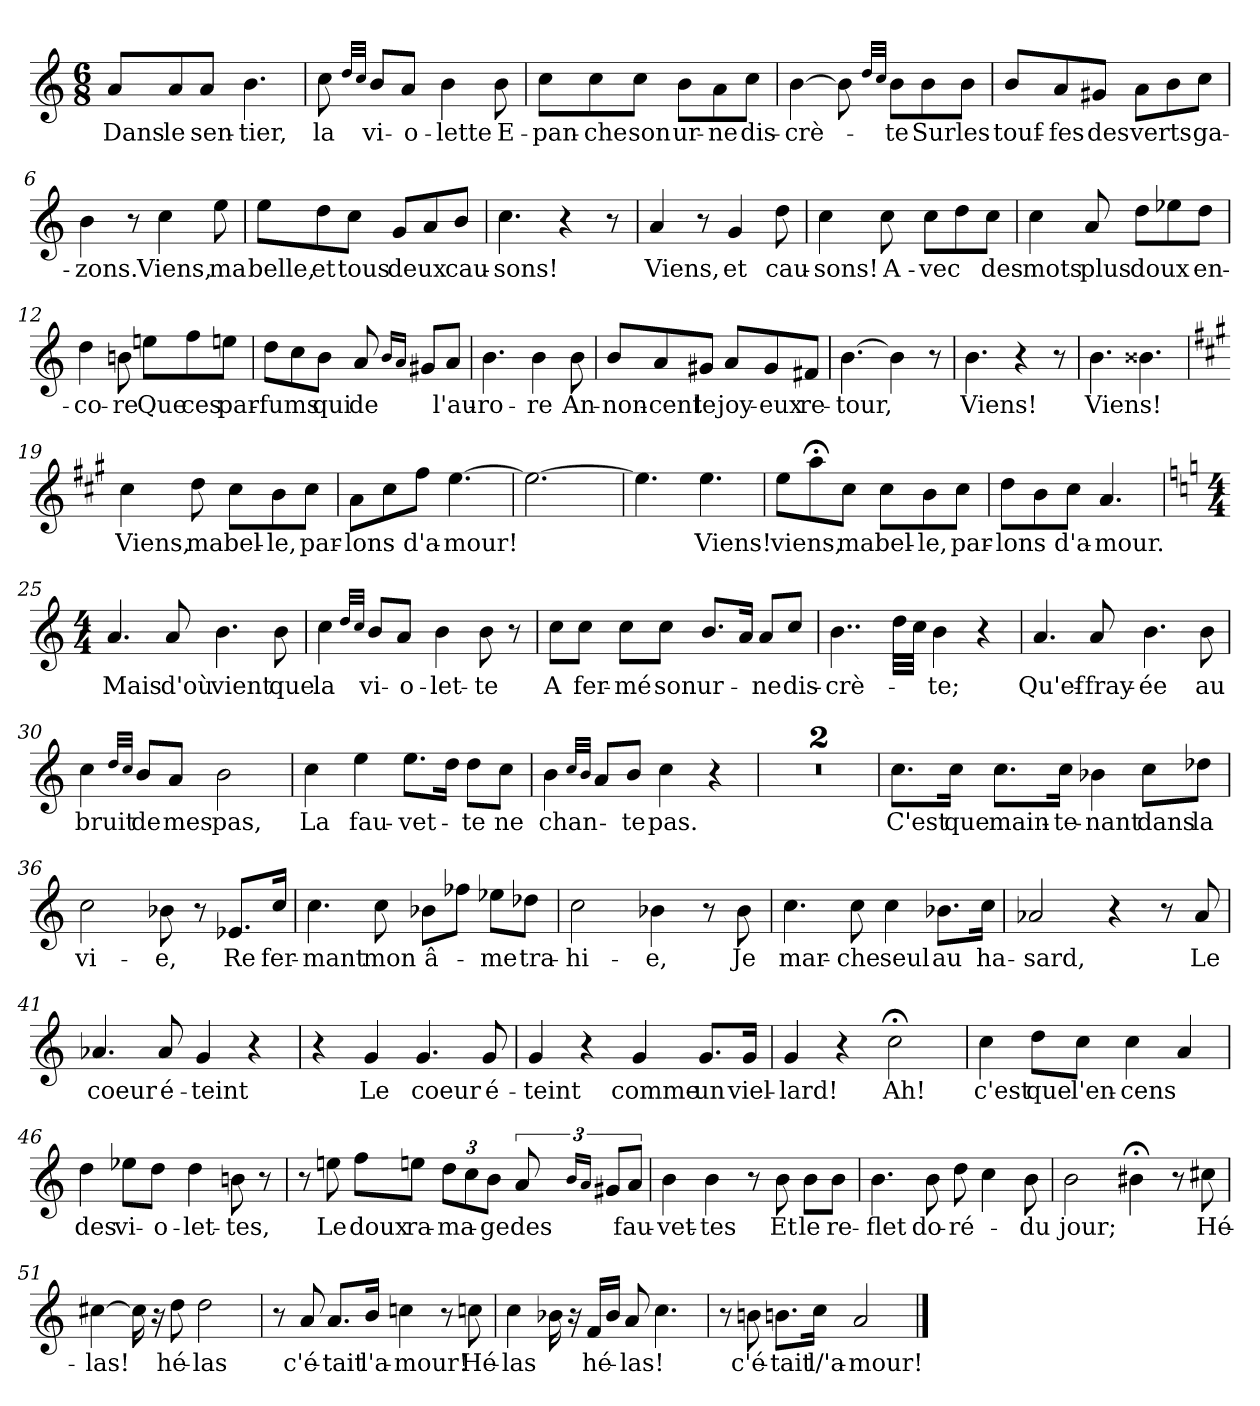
**kern	**text
*part1	*part1
*staff1	*staff1
*clefG2	*
*k[]	*
*M6/8	*
=1	=1
!	!LO:LY:b
8a/L	Dans
!	!LO:LY:b
8a/	le
!	!LO:LY:b
8a/J	sen-
!	!LO:LY:b
4.b\	-tier,
=2	=2
!	!LO:LY:b
8cc\	la
32qdd/LLL	.
32qcc/JJJ	.
!	!LO:LY:b
8b/L	vi-
!	!LO:LY:b
8a/J	-o-
!	!LO:LY:b
4b\	-lette
!	!LO:LY:b
8b\	E-
=3	=3
!	!LO:LY:b
8cc\L	-pan-
!	!LO:LY:b
8cc\	-che
!	!LO:LY:b
8cc\J	son
!	!LO:LY:b
8b\L	ur-
!	!LO:LY:b
8a\	-ne
!	!LO:LY:b
8cc\J	dis-
=4	=4
!	!LO:LY:b
[4b\	-crè-
8b\]	.
32qdd/LLL	.
32qcc/JJJ	.
!	!LO:LY:b
8b\L	-te
!	!LO:LY:b
8b\	Sur
!	!LO:LY:b
8b\J	les
=5	=5
!	!LO:LY:b
8b/L	touf-
!	!LO:LY:b
8a/	-fes
!	!LO:LY:b
8g#X/J	des
!	!LO:LY:b
8a\L	verts
8b\	.
!	!LO:LY:b
8cc\J	ga-
=6	=6
!	!LO:LY:b
4b\	-zons.
8r	.
!	!LO:LY:b
4cc\	Viens,
!	!LO:LY:b
8ee\	ma
!!LO:LB:g=z
=7	=7
!	!LO:LY:b
8ee\L	belle,
!	!LO:LY:b
8dd\	et
!	!LO:LY:b
8cc\J	tous
!	!LO:LY:b
8g/L	deux
8a/	.
!	!LO:LY:b
8b/J	cau-
=8	=8
!	!LO:LY:b
4.cc\	-sons!
4r	.
8r	.
=9	=9
!	!LO:LY:b
4a/	Viens,
8r	.
!	!LO:LY:b
4g/	et
!	!LO:LY:b
8dd\	cau-
=10	=10
!	!LO:LY:b
4cc\	-sons!
!	!LO:LY:b
8cc\	A-
!	!LO:LY:b
8cc\L	-vec
8dd\	.
!	!LO:LY:b
8cc\J	des
=11	=11
!	!LO:LY:b
4cc\	mots
!	!LO:LY:b
8a/	plus
!	!LO:LY:b
8dd\L	doux
8ee-X\	.
!	!LO:LY:b
8dd\J	en-
=12	=12
!	!LO:LY:b
4dd\	-co-
!	!LO:LY:b
8bn\	-re
!	!LO:LY:b
8een\L	Que
!	!LO:LY:b
8ff\	ces
!	!LO:LY:b
8een\J	par-
!!LO:LB:g=z
=13	=13
!	!LO:LY:b
8dd\L	-fums
8cc\	.
!	!LO:LY:b
8b\J	qui
!	!LO:LY:b
8a/	de
16qb/LL	.
16qa/JJ	.
8g#X/L	.
!	!LO:LY:b
8a/J	l'au-
=14	=14
!	!LO:LY:b
4.b\	-ro-
!	!LO:LY:b
4b\	-re
!	!LO:LY:b
8b\	An-
=15	=15
!	!LO:LY:b
8b/L	-non-
!	!LO:LY:b
8a/	-cent
!	!LO:LY:b
8g#X/J	le
!	!LO:LY:b
8a/L	joy-
!	!LO:LY:b
8g#/	-eux
!	!LO:LY:b
8f#X/J	re-
=16	=16
!	!LO:LY:b
[4.b\	-tour,
4b\]	.
8r	.
=17	=17
!	!LO:LY:b
4.b\	Viens!
4r	.
8r	.
=18	=18
!	!LO:LY:b
4.b\	Viens!
4.b##X\	.
=19	=19
*k[f#c#g#]	*
!	!LO:LY:b
4cc#\	Viens,
!	!LO:LY:b
8dd\	ma
!	!LO:LY:b
8cc#\L	bel-
!	!LO:LY:b
8b\	-le,
!	!LO:LY:b
8cc#\J	par-
!!LO:LB:g=z
=20	=20
!	!LO:LY:b
8a\L	-lons
8cc#\	.
!	!LO:LY:b
8ff#\J	d'a-
!	!LO:LY:b
[4.ee\	-mour!
=21	=21
2.ee\_	.
=22	=22
4.ee\]	.
!	!LO:LY:b
4.ee\	Viens!
=23	=23
!	!LO:LY:b
8ee\L	viens,
8aa;<\	.
!	!LO:LY:b
8cc#\J	ma
!	!LO:LY:b
8cc#\L	bel-
!	!LO:LY:b
8b\	-le,
!	!LO:LY:b
8cc#\J	par-
=24	=24
!	!LO:LY:b
8dd\L	-lons
8b\	.
!	!LO:LY:b
8cc#\J	d'a-
!	!LO:LY:b
4.a/	-mour.
=25	=25
*k[]	*
*M4/4	*
!	!LO:LY:b
4.a/	Mais
!	!LO:LY:b
8a/	d'où
!	!LO:LY:b
4.b\	vient
!	!LO:LY:b
8b\	que
=26	=26
!	!LO:LY:b
4cc\	la
32qdd/LLL	.
32qcc/JJJ	.
!	!LO:LY:b
8b/L	vi-
!	!LO:LY:b
8a/J	-o-
!	!LO:LY:b
4b\	-let-
!	!LO:LY:b
8b\	-te
8r	.
!!LO:LB:g=z
=27	=27
!	!LO:LY:b
8cc\L	A
!	!LO:LY:b
8cc\J	fer-
!	!LO:LY:b
8cc\L	-mé
!	!LO:LY:b
8cc\J	son
!	!LO:LY:b
8.b/L	ur-
16a/Jk	.
!	!LO:LY:b
8a/L	-ne
!	!LO:LY:b
8cc/J	dis-
=28	=28
!	!LO:LY:b
4..b\	crè-
32dd\LLL	.
32cc\JJJ	.
!	!LO:LY:b
4b\	-te;
4r	.
=29	=29
!	!LO:LY:b
4.a/	Qu'ef-
!	!LO:LY:b
8a/	-fray-
!	!LO:LY:b
4.b\	-ée
!	!LO:LY:b
8b\	au
=30	=30
!	!LO:LY:b
4cc\	bruit
32qdd/LLL	.
32qcc/JJJ	.
!	!LO:LY:b
8b/L	de
!	!LO:LY:b
8a/J	mes
!	!LO:LY:b
2b\	pas,
=31	=31
!	!LO:LY:b
4cc\	La
!	!LO:LY:b
4ee\	fau-
!	!LO:LY:b
8.ee\L	-vet-
16dd\Jk	.
!	!LO:LY:b
8dd\L	-te
!	!LO:LY:b
8cc\J	ne
=32	=32
!	!LO:LY:b
4b\	chan-
32qcc/LLL	.
32qb/JJJ	.
8a/L	.
!	!LO:LY:b
8b/J	-te
!	!LO:LY:b
4cc\	pas.
4r	.
=33	=33
1r	.
!!LO:LB:g=z
=34	=34
1r;<	.
=35	=35
!	!LO:LY:b
8.cc\L	C'est
!	!LO:LY:b
16cc\Jk	que
!	!LO:LY:b
8.cc\L	main-
!	!LO:LY:b
16cc\Jk	-te-
!	!LO:LY:b
4b-X\	-nant
!	!LO:LY:b
8cc\L	dans
!	!LO:LY:b
8dd-X\J	la
=36	=36
!	!LO:LY:b
2cc\	vi-
!	!LO:LY:b
8b-X\	-e,
8r	.
!	!LO:LY:b
8.e-X/L	Re
!	!LO:LY:b
16cc/Jk	fer-
=37	=37
!	!LO:LY:b
4.cc\	-mant
!	!LO:LY:b
8cc\	mon
!	!LO:LY:b
8b-X\L	â-
8ff-X\J	.
!	!LO:LY:b
8ee-X\L	-me
!	!LO:LY:b
8dd-X\J	tra-
=38	=38
!	!LO:LY:b
2cc\	-hi-
!	!LO:LY:b
4b-X\	-e,
8r	.
!	!LO:LY:b
8b-\	Je
=39	=39
!	!LO:LY:b
4.cc\	mar-
!	!LO:LY:b
8cc\	-che
!	!LO:LY:b
4cc\	seul
!	!LO:LY:b
8.b-X\L	au
!	!LO:LY:b
16cc\Jk	ha-
=40	=40
!	!LO:LY:b
2a-X/	-sard,
4r	.
8r	.
!	!LO:LY:b
8a-/	Le
!!LO:LB:g=z
=41	=41
!	!LO:LY:b
4.a-X/	coeur
!	!LO:LY:b
8a-/	é-
!	!LO:LY:b
4g/	-teint
4r	.
=42	=42
4r	.
!	!LO:LY:b
4g/	Le
!	!LO:LY:b
4.g/	coeur
!	!LO:LY:b
8g/	é-
=43	=43
!	!LO:LY:b
4g/	-teint
4r	.
!	!LO:LY:b
4g/	comme
!	!LO:LY:b
8.g/L	un
!	!LO:LY:b
16g/Jk	viel-
=44	=44
!	!LO:LY:b
4g/	-lard!
4r	.
!	!LO:LY:b
2cc;<\	Ah!
=45	=45
!	!LO:LY:b
4cc\	c'est
!	!LO:LY:b
8dd\L	que
!	!LO:LY:b
8cc\J	l'en-
!	!LO:LY:b
4cc\	-cens
4a/	.
=46	=46
!	!LO:LY:b
4dd\	des
!	!LO:LY:b
8ee-X\L	vi-
!	!LO:LY:b
8dd\J	-o-
!	!LO:LY:b
4dd\	-let-
!	!LO:LY:b
8bn\	-tes,
8r	.
!!LO:LB:g=z
=47	=47
8r	.
!	!LO:LY:b
8een\	Le
!	!LO:LY:b
8ff\L	doux
!	!LO:LY:b
8een\J	ra-
!	!LO:LY:b
12dd\L	-ma-
12cc\	.
!	!LO:LY:b
12b\J	-ge
!	!LO:LY:b
12a/	des
16qb/LL	.
16qa/JJ	.
12g#X/L	.
!	!LO:LY:b
12a/J	fau-
=48	=48
!	!LO:LY:b
4b\	-vet-
!	!LO:LY:b
4b\	-tes
8r	.
!	!LO:LY:b
8b\	Et
!	!LO:LY:b
8b\L	le
!	!LO:LY:b
8b\J	re-
=49	=49
!	!LO:LY:b
4.b\	-flet
!	!LO:LY:b
8b\	do-
!	!LO:LY:b
8dd\	-ré-
4cc\	.
!	!LO:LY:b
8b\	du
=50	=50
!	!LO:LY:b
2b\	jour;
4b#X;<\	.
8r	.
!	!LO:LY:b
8cc#X\	Hé-
=51	=51
!	!LO:LY:b
[4cc#X\	-las!
16cc#\]	.
16r	.
!	!LO:LY:b
8dd\	hé-
!	!LO:LY:b
2dd\	-las
=52	=52
8r	.
!	!LO:LY:b
8a/	c'é-
!	!LO:LY:b
8.a/L	-tait
!	!LO:LY:b
16b/Jk	l'a-
!	!LO:LY:b
4ccn\	-mour!
8r	.
!	!LO:LY:b
8ccn\	Hé-
!!LO:LB:g=z
=53	=53
!	!LO:LY:b
4cc\	-las
16b-X\	.
16r	.
!	!LO:LY:b
16f/LL	hé-
16b-/JJ	.
!	!LO:LY:b
8a/	-las!
4.cc\	.
=54	=54
8r	.
!	!LO:LY:b
8bn\	c'é-
!	!LO:LY:b
8.bn\L	-tait
!	!LO:LY:b
16cc\Jk	l/'a-
!	!LO:LY:b
2a/	-mour!
==	==
*-	*-
